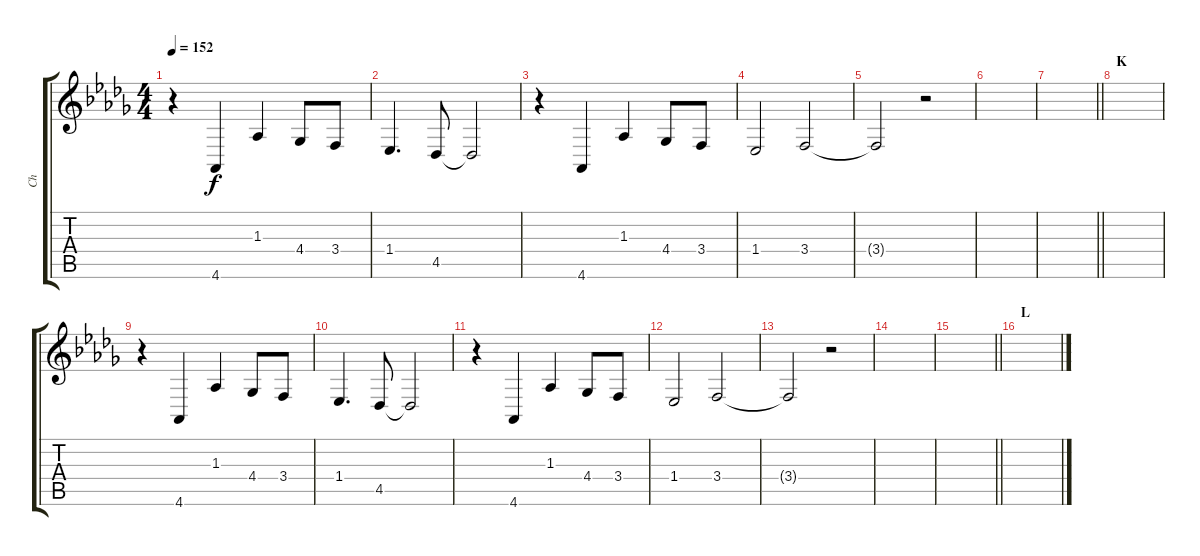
\track ("Ch" "Ch") {instrument cello}
\staff {score tabs}
\tuning (E4 B3 G3 D3 A2 E2) {hide}
\ts (4 4)
\tempo 152
\clef g2
\ks db
r.4{dy f} 4.6.4 1.3.4 4.4.8 3.4.8 |
1.4.4{d} 4.5.8 4.5{t}.2 |
r.4 4.6.4 1.3.4 4.4.8 3.4.8 |
1.4.2 3.4.2 |
3.4{t}.2 r.2 |
|
\barLineRight lightlight
|
\section ("" "K")
|
r.4 4.6.4 1.3.4 4.4.8 3.4.8 |
1.4.4{d} 4.5.8 4.5{t}.2 |
r.4 4.6.4 1.3.4 4.4.8 3.4.8 |
1.4.2 3.4.2 |
3.4{t}.2 r.2 |
|
\barLineRight lightlight
|
\section ("" "L")
